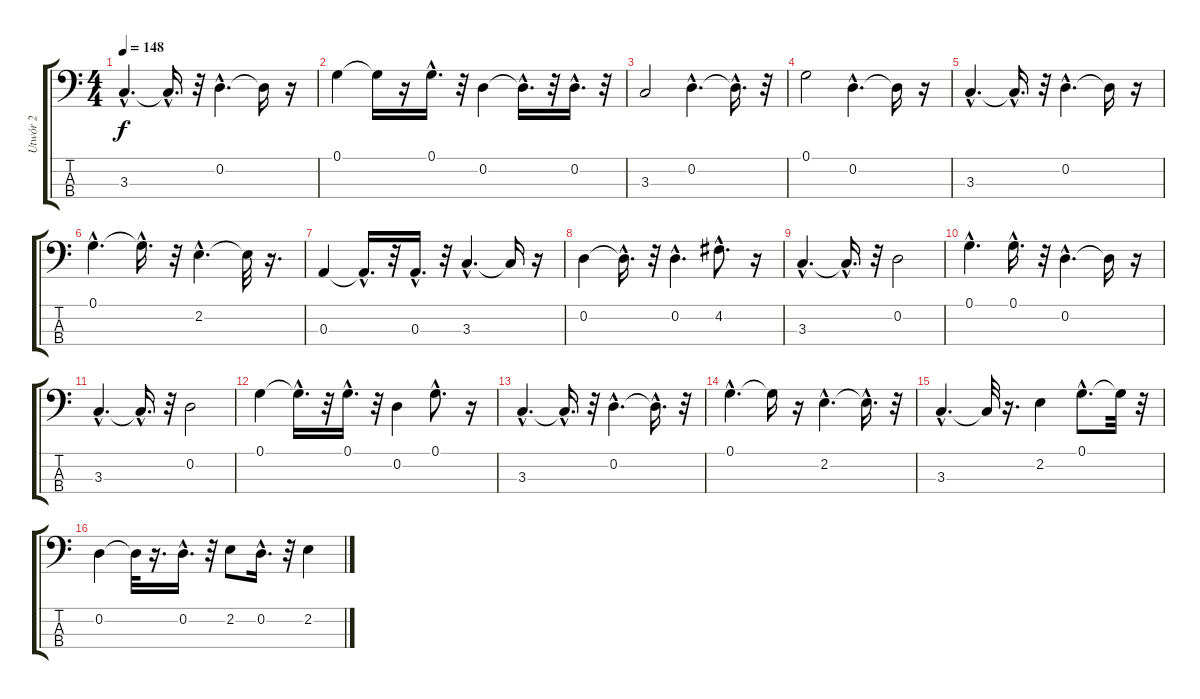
\track ("Utwór 2" "Utwór 2") {instrument fretlessbass}
\staff {score tabs}
\tuning (G2 D2 A1 E1) {hide}
\ts (4 4)
\tempo 148
\clef f4
\ks c
3.3{hac}.4{d dy f} 3.3{hac t}.16{d} r.32 0.2{hac}.4{d} 0.2{t}.16 r.16 |
0.1.4 0.1{t}.16 r.16 0.1{hac}.16{d} r.32 0.2.4 0.2{hac t}.16{d} r.32 0.2{hac}.16{d} r.32 |
3.3.2 0.2{hac}.4{d} 0.2{hac t}.16{d} r.32 |
0.1.2 0.2{hac}.4{d} 0.2{t}.16 r.16 |
3.3{hac}.4{d} 3.3{hac t}.16{d} r.32 0.2{hac}.4{d} 0.2{t}.16 r.16 |
0.1{hac}.4{d} 0.1{hac t}.16{d} r.32 2.2{hac}.4{d} 2.2{t}.32 r.16{d} |
0.3.4 0.3{hac t}.16{d} r.32 0.3{hac}.16{d} r.32 3.3{hac}.4{d} 3.3{t}.16 r.16 |
0.2.4 0.2{hac t}.16{d} r.32 0.2{hac}.4{d} 4.2{hac}.8{d} r.16 |
3.3{hac}.4{d} 3.3{hac t}.16{d} r.32 0.2.2 |
0.1{hac}.4{d} 0.1{hac}.16{d} r.32 0.2{hac}.4{d} 0.2{t}.16 r.16 |
3.3{hac}.4{d} 3.3{hac t}.16{d} r.32 0.2.2 |
0.1.4 0.1{hac t}.16{d} r.32 0.1{hac}.16{d} r.32 0.2.4 0.1{hac}.8{d} r.16 |
3.3{hac}.4{d} 3.3{hac t}.16{d} r.32 0.2{hac}.4{d} 0.2{hac t}.16{d} r.32 |
0.1{hac}.4{d} 0.1{t}.16 r.16 2.2{hac}.4{d} 2.2{hac t}.16{d} r.32 |
3.3{hac}.4{d} 3.3{t}.32 r.16{d} 2.2.4 0.1{hac}.8{d} 0.1{t}.32 r.32 |
0.2.4 0.2{t}.32 r.16{d} 0.2{hac}.16{d} r.32 2.2.8 0.2{hac}.16{d} r.32 2.2.4
